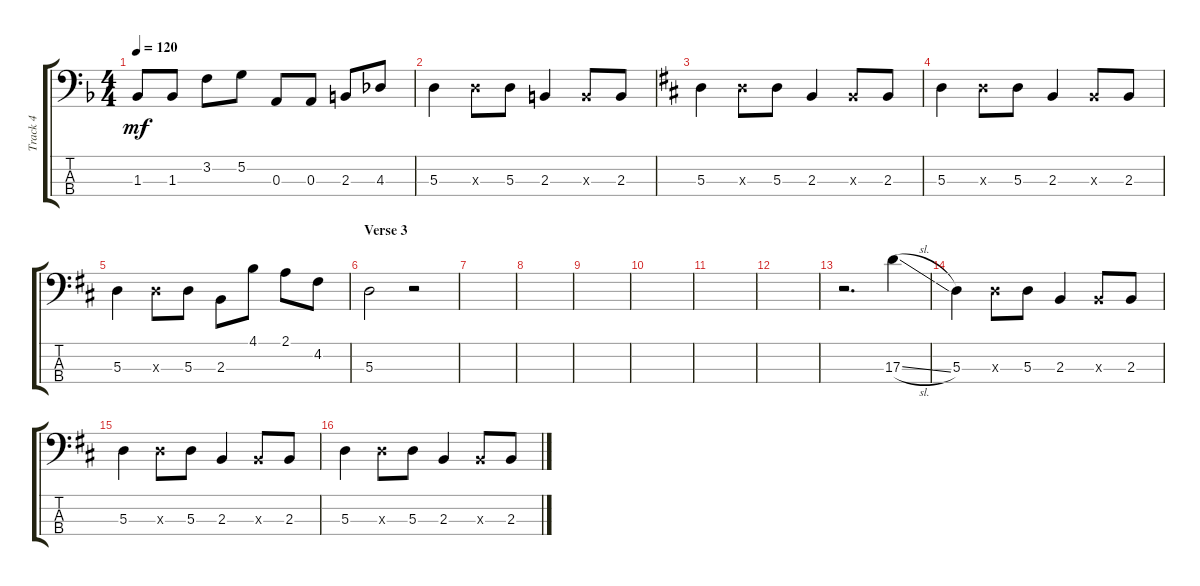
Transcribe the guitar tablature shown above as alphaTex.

\track ("Track 4" "Track 4") {instrument electricbassfinger}
\staff {score tabs}
\tuning (G2 D2 A1 E1) {hide}
\ts (4 4)
\tempo 120
\clef f4
\ks f
1.3.8{dy mf} 1.3.8 3.2.8 5.2.8 0.3.8 0.3.8 2.3.8 4.3.8 |
5.3.4 5.3{x}.8 5.3.8 2.3.4 2.3{x}.8 2.3.8 |
\ks d
5.3.4 5.3{x}.8 5.3.8 2.3.4 2.3{x}.8 2.3.8 |
5.3.4 5.3{x}.8 5.3.8 2.3.4 2.3{x}.8 2.3.8 |
5.3.4 5.3{x}.8 5.3.8 2.3.8 4.1.8 2.1.8 4.2.8 |
\section ("" "Verse 3")
5.3.2 r.2 |
|
|
|
|
|
|
r.2{d} 17.3{sl}.4 |
5.3.4 5.3{x}.8 5.3.8 2.3.4 2.3{x}.8 2.3.8 |
5.3.4 5.3{x}.8 5.3.8 2.3.4 2.3{x}.8 2.3.8 |
5.3.4 5.3{x}.8 5.3.8 2.3.4 2.3{x}.8 2.3.8
